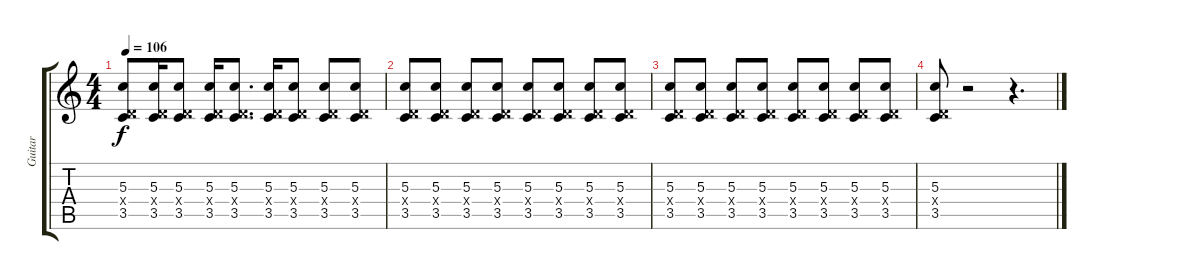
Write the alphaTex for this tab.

\track ("Guitar" "Guitar") {instrument overdrivenguitar}
\staff {score tabs}
\tuning (E4 B3 G3 D3 A2 E2) {hide}
\ts (4 4)
\tempo 106
\clef g2
\ks c
(5.3 0.4{x} 3.5).8{dy f} (5.3 0.4{x} 3.5).16 (5.3 0.4{x} 3.5).8 (5.3 0.4{x} 3.5).16 (5.3 0.4{x} 3.5).8{d} (5.3 0.4{x} 3.5).16 (5.3 0.4{x} 3.5).8 (5.3 0.4{x} 3.5).8 (5.3 0.4{x} 3.5).8 |
(5.3 0.4{x} 3.5).8 (5.3 0.4{x} 3.5).8 (5.3 0.4{x} 3.5).8 (5.3 0.4{x} 3.5).8 (5.3 0.4{x} 3.5).8 (5.3 0.4{x} 3.5).8 (5.3 0.4{x} 3.5).8 (5.3 0.4{x} 3.5).8 |
(5.3 0.4{x} 3.5).8 (5.3 0.4{x} 3.5).8 (5.3 0.4{x} 3.5).8 (5.3 0.4{x} 3.5).8 (5.3 0.4{x} 3.5).8 (5.3 0.4{x} 3.5).8 (5.3 0.4{x} 3.5).8 (5.3 0.4{x} 3.5).8 |
(5.3 0.4{x} 3.5).8 r.2 r.4{d}
